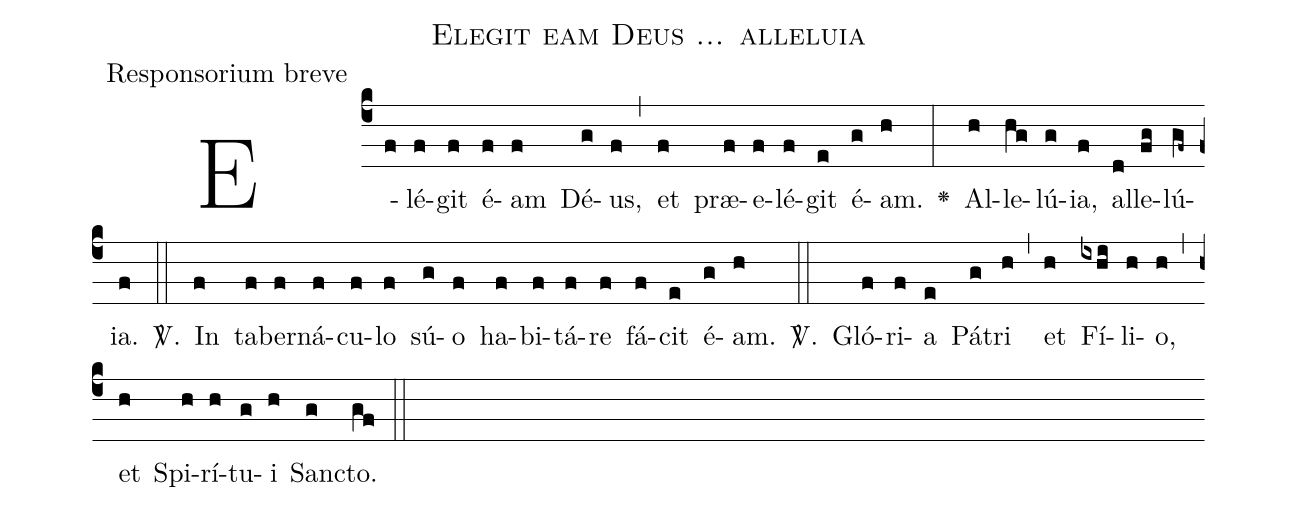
name:Elegit eam Deus ... alleluia;
office-part:Responsorium breve;
%%
(c4) E(f)lé(f)git(f) é(f)am(f) Dé(g)us,(f) (,) et(f) præ(f)e(f)lé(f)git(e) é(g)am.(h) <v>\greheightstar</v>(:) Al(h)le(hg)lú(g)ia,(f) al(d)le(fg)lú(gf~)ia.(f) <sp>V/</sp>.(::) In(f) ta(f)ber(f)ná(f)cu(f)lo(f) sú(g)o(f) ha(f)bi(f)tá(f)re(f) fá(f)cit(e) é(g)am.(h) <sp>V/</sp>.(::) Gló(f)ri(f)a(e) Pá(g)tri(h) (,) et(h) Fí(ixhi)li(h)o,(h) (,) et(h) Spi(h)rí(h)tu(g)i(h) Sanc(g)to.(gf) (::)
